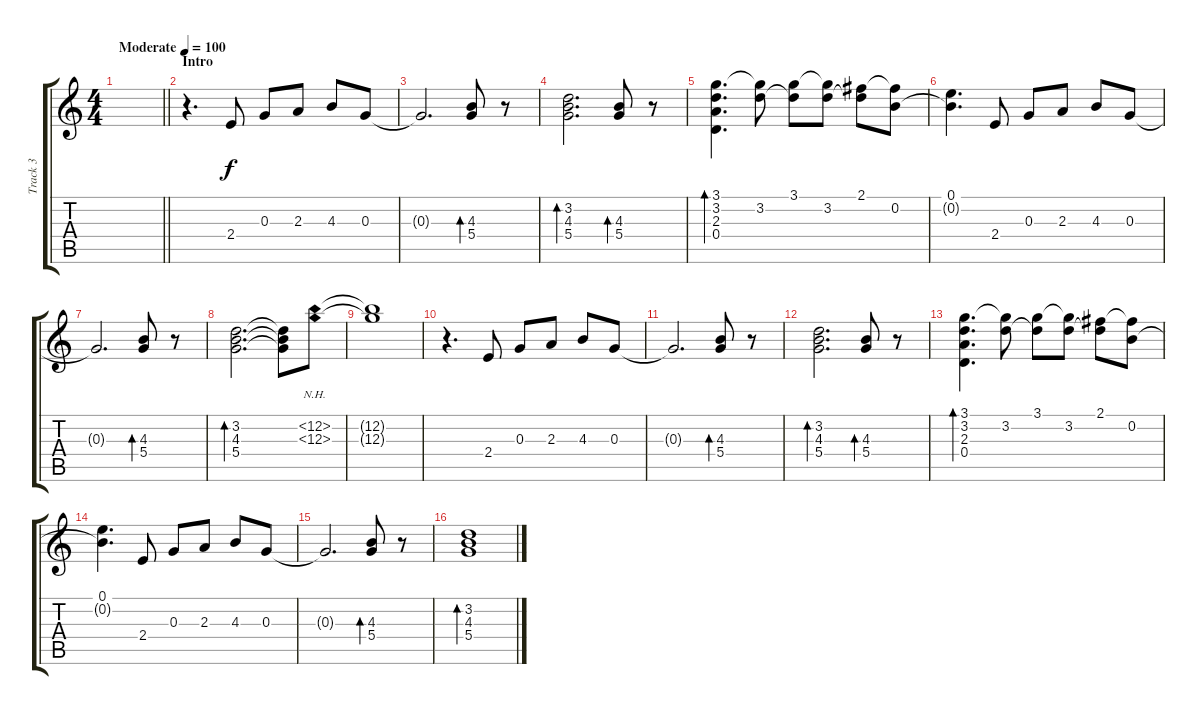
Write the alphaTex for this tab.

\track ("Track 3" "Track 3") {instrument acousticguitarsteel}
\staff {score tabs}
\tuning (E4 B3 G3 D3 A2 E2) {hide}
\ts (4 4)
\tempo (100 "Moderate")
\clef g2
\barLineRight lightlight
\ks c
|
\section ("" "Intro")
r.4{d} 2.4.8 0.3.8 2.3.8 4.3.8 0.3.8 |
0.3{t}.2{d} (4.3 5.4).8{bd 60} r.8 |
(3.2 4.3 5.4).2{d bd 60} (4.3 5.4).8{bd 60} r.8 |
(3.1 3.2 2.3 0.4).4{d bd 60} (3.1{t} 3.2).8 (3.1 3.2{t}).8 (3.1{t} 3.2).8 (2.1 3.2{t}).8 (2.1{t} 0.2).8 |
(0.1 0.2{t}).4{d} 2.4.8 0.3.8 2.3.8 4.3.8 0.3.8 |
0.3{t}.2{d} (4.3 5.4).8{bd 60} r.8 |
(3.2 4.3 5.4).2{d bd 60} (3.2{t} 4.3{t} 5.4{t}).8 (12.2{nh} 12.3{nh}).8 |
(12.2{t} 12.3{t}).1 |
r.4{d} 2.4.8 0.3.8 2.3.8 4.3.8 0.3.8 |
0.3{t}.2{d} (4.3 5.4).8{bd 60} r.8 |
(3.2 4.3 5.4).2{d bd 60} (4.3 5.4).8{bd 60} r.8 |
(3.1 3.2 2.3 0.4).4{d bd 60} (3.1{t} 3.2).8 (3.1 3.2{t}).8 (3.1{t} 3.2).8 (2.1 3.2{t}).8 (2.1{t} 0.2).8 |
(0.1 0.2{t}).4{d} 2.4.8 0.3.8 2.3.8 4.3.8 0.3.8 |
0.3{t}.2{d} (4.3 5.4).8{bd 60} r.8 |
(3.2 4.3 5.4).1{bd 60}
